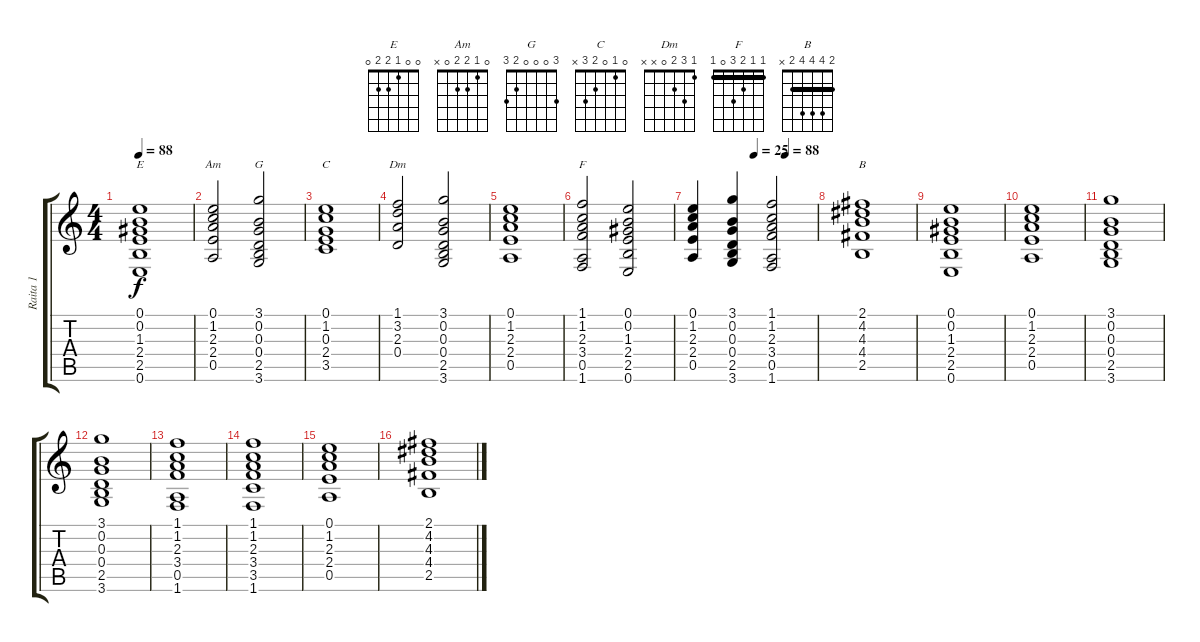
\track ("Raita 1" "Raita 1") {instrument acousticguitarsteel}
\staff {score tabs}
\tuning (E4 B3 G3 D3 A2 E2) {hide}
\chord ("E" 0 0 1 2 2 0)
\chord ("Am" 0 1 2 2 0 x)
\chord ("G" 3 0 0 0 2 3)
\chord ("C" 0 1 0 2 3 x)
\chord ("Dm" 1 3 2 0 x x)
\chord ("F" 1 1 2 3 0 1) {barre 1}
\chord ("B" 2 4 4 4 2 x) {barre 2}
\ts (4 4)
\tempo 88
\clef g2
\ks c
(0.1 0.2 1.3 2.4 2.5 0.6).1{ch "E" dy f} |
(0.1 1.2 2.3 2.4 0.5).2{ch "Am"} (3.1 0.2 0.3 0.4 2.5 3.6).2{ch "G"} |
(0.1 1.2 0.3 2.4 3.5).1{ch "C"} |
(1.1 3.2 2.3 0.4).2{ch "Dm"} (3.1 0.2 0.3 0.4 2.5 3.6).2 |
(0.1 1.2 2.3 2.4 0.5).1 |
(1.1 1.2 2.3 3.4 0.5 1.6).2{ch "F"} (0.1 0.2 1.3 2.4 2.5 0.6).2 |
\tempo (25 0.5)
\tempo (88 0.75)
(0.1 1.2 2.3 2.4 0.5).4 (3.1 0.2 0.3 0.4 2.5 3.6).4 (1.1 1.2 2.3 3.4 0.5 1.6).2 |
(2.1 4.2 4.3 4.4 2.5).1{ch "B"} |
(0.1 0.2 1.3 2.4 2.5 0.6).1 |
(0.1 1.2 2.3 2.4 0.5).1 |
(3.1 0.2 0.3 0.4 2.5 3.6).1 |
(3.1 0.2 0.3 0.4 2.5 3.6).1 |
(1.1 1.2 2.3 3.4 0.5 1.6).1 |
(1.1 1.2 2.3 3.4 3.5 1.6).1 |
(0.1 1.2 2.3 2.4 0.5).1 |
(2.1 4.2 4.3 4.4 2.5).1
